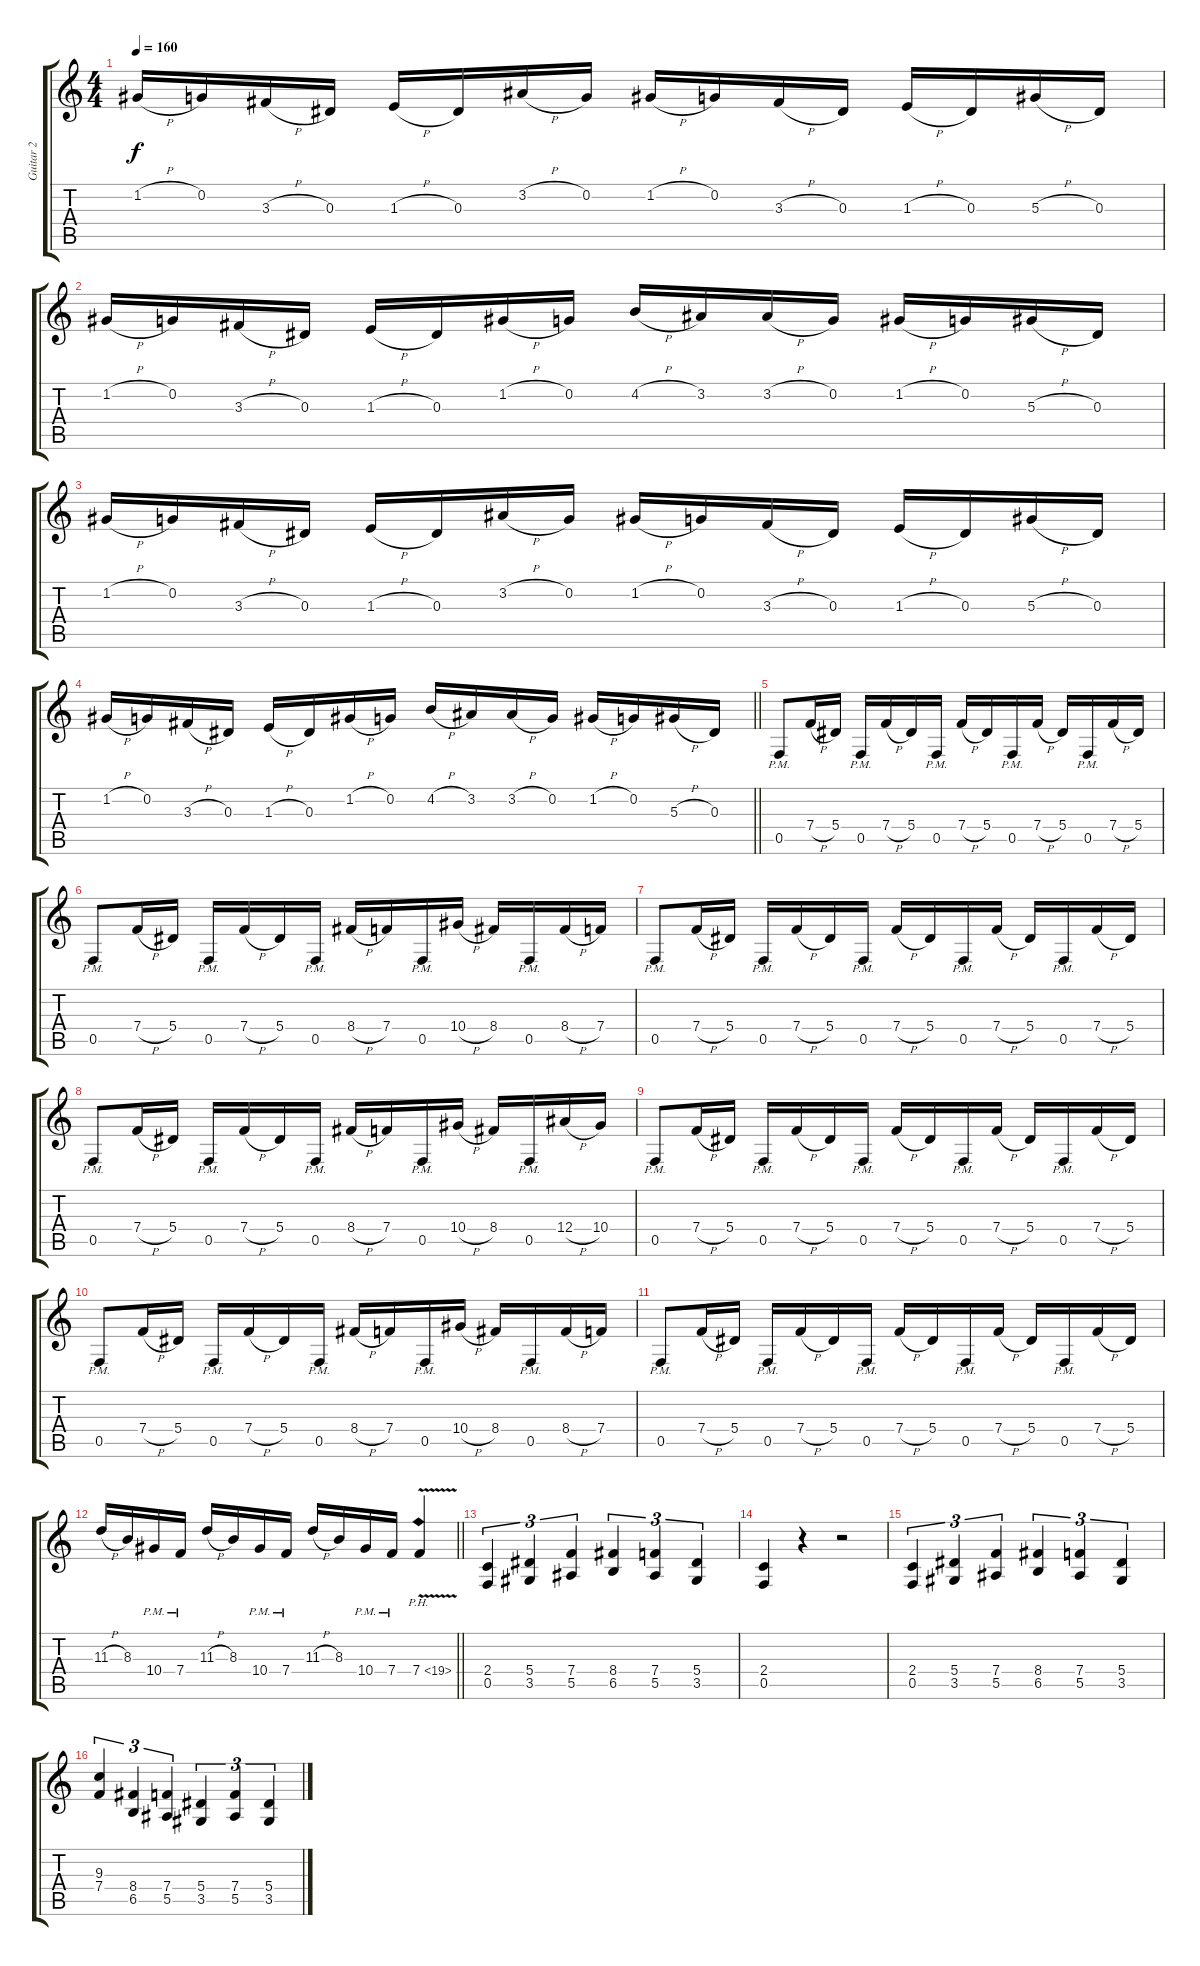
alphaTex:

\track ("Guitar 2" "Guitar 2") {instrument distortionguitar}
\staff {score tabs}
\tuning (C4 G3 Eb3 Bb2 F2 C2) {hide}
\ts (4 4)
\tempo 160
\clef g2
\ks c
1.2{h}.16{dy f} 0.2.16 3.3{h}.16 0.3.16 1.3{h}.16 0.3.16 3.2{h}.16 0.2.16 1.2{h}.16 0.2.16 3.3{h}.16 0.3.16 1.3{h}.16 0.3.16 5.3{h}.16 0.3.16 |
1.2{h}.16 0.2.16 3.3{h}.16 0.3.16 1.3{h}.16 0.3.16 1.2{h}.16 0.2.16 4.2{h}.16 3.2.16 3.2{h}.16 0.2.16 1.2{h}.16 0.2.16 5.3{h}.16 0.3.16 |
1.2{h}.16 0.2.16 3.3{h}.16 0.3.16 1.3{h}.16 0.3.16 3.2{h}.16 0.2.16 1.2{h}.16 0.2.16 3.3{h}.16 0.3.16 1.3{h}.16 0.3.16 5.3{h}.16 0.3.16 |
\barLineRight lightlight
1.2{h}.16 0.2.16 3.3{h}.16 0.3.16 1.3{h}.16 0.3.16 1.2{h}.16 0.2.16 4.2{h}.16 3.2.16 3.2{h}.16 0.2.16 1.2{h}.16 0.2.16 5.3{h}.16 0.3.16 |
0.5{pm}.8 7.4{h}.16 5.4.16 0.5{pm}.16 7.4{h}.16 5.4.16 0.5{pm}.16 7.4{h}.16 5.4.16 0.5{pm}.16 7.4{h}.16 5.4.16 0.5{pm}.16 7.4{h}.16 5.4.16 |
0.5{pm}.8 7.4{h}.16 5.4.16 0.5{pm}.16 7.4{h}.16 5.4.16 0.5{pm}.16 8.4{h}.16 7.4.16 0.5{pm}.16 10.4{h}.16 8.4.16 0.5{pm}.16 8.4{h}.16 7.4.16 |
0.5{pm}.8 7.4{h}.16 5.4.16 0.5{pm}.16 7.4{h}.16 5.4.16 0.5{pm}.16 7.4{h}.16 5.4.16 0.5{pm}.16 7.4{h}.16 5.4.16 0.5{pm}.16 7.4{h}.16 5.4.16 |
0.5{pm}.8 7.4{h}.16 5.4.16 0.5{pm}.16 7.4{h}.16 5.4.16 0.5{pm}.16 8.4{h}.16 7.4.16 0.5{pm}.16 10.4{h}.16 8.4.16 0.5{pm}.16 12.4{h}.16 10.4.16 |
0.5{pm}.8 7.4{h}.16 5.4.16 0.5{pm}.16 7.4{h}.16 5.4.16 0.5{pm}.16 7.4{h}.16 5.4.16 0.5{pm}.16 7.4{h}.16 5.4.16 0.5{pm}.16 7.4{h}.16 5.4.16 |
0.5{pm}.8 7.4{h}.16 5.4.16 0.5{pm}.16 7.4{h}.16 5.4.16 0.5{pm}.16 8.4{h}.16 7.4.16 0.5{pm}.16 10.4{h}.16 8.4.16 0.5{pm}.16 8.4{h}.16 7.4.16 |
0.5{pm}.8 7.4{h}.16 5.4.16 0.5{pm}.16 7.4{h}.16 5.4.16 0.5{pm}.16 7.4{h}.16 5.4.16 0.5{pm}.16 7.4{h}.16 5.4.16 0.5{pm}.16 7.4{h}.16 5.4.16 |
\barLineRight lightlight
11.3{h}.16 8.3.16 10.4{pm}.16 7.4{pm}.16 11.3{h}.16 8.3.16 10.4{pm}.16 7.4{pm}.16 11.3{h}.16 8.3.16 10.4{pm}.16 7.4{pm}.16 7.4{ph 12 v}.4 |
(2.4 0.5).4{tu (3 2)} (5.4 3.5).4{tu (3 2)} (7.4 5.5).4{tu (3 2)} (8.4 6.5).4{tu (3 2)} (7.4 5.5).4{tu (3 2)} (5.4 3.5).4{tu (3 2)} |
(2.4 0.5).4 r.4 r.2 |
(2.4 0.5).4{tu (3 2)} (5.4 3.5).4{tu (3 2)} (7.4 5.5).4{tu (3 2)} (8.4 6.5).4{tu (3 2)} (7.4 5.5).4{tu (3 2)} (5.4 3.5).4{tu (3 2)} |
(9.3 7.4).4{tu (3 2)} (8.4 6.5).4{tu (3 2)} (7.4 5.5).4{tu (3 2)} (5.4 3.5).4{tu (3 2)} (7.4 5.5).4{tu (3 2)} (5.4 3.5).4{tu (3 2)}
